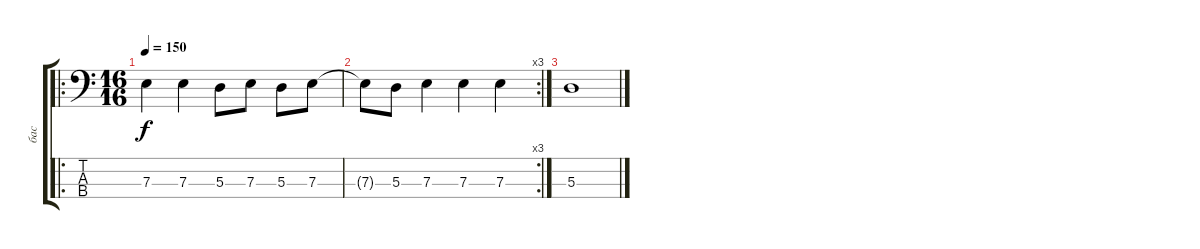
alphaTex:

\track ("бас" "бас") {instrument electricbassfinger}
\staff {score tabs}
\tuning (G2 D2 A1 E1) {hide}
\ro
\ts (16 16)
\tempo 150
\clef f4
\ks c
7.3.4{dy f} 7.3.4 5.3.8 7.3.8 5.3.8 7.3.8 |
\rc 3
7.3{t}.8 5.3.8 7.3.4 7.3.4 7.3.4 |
5.3.1
